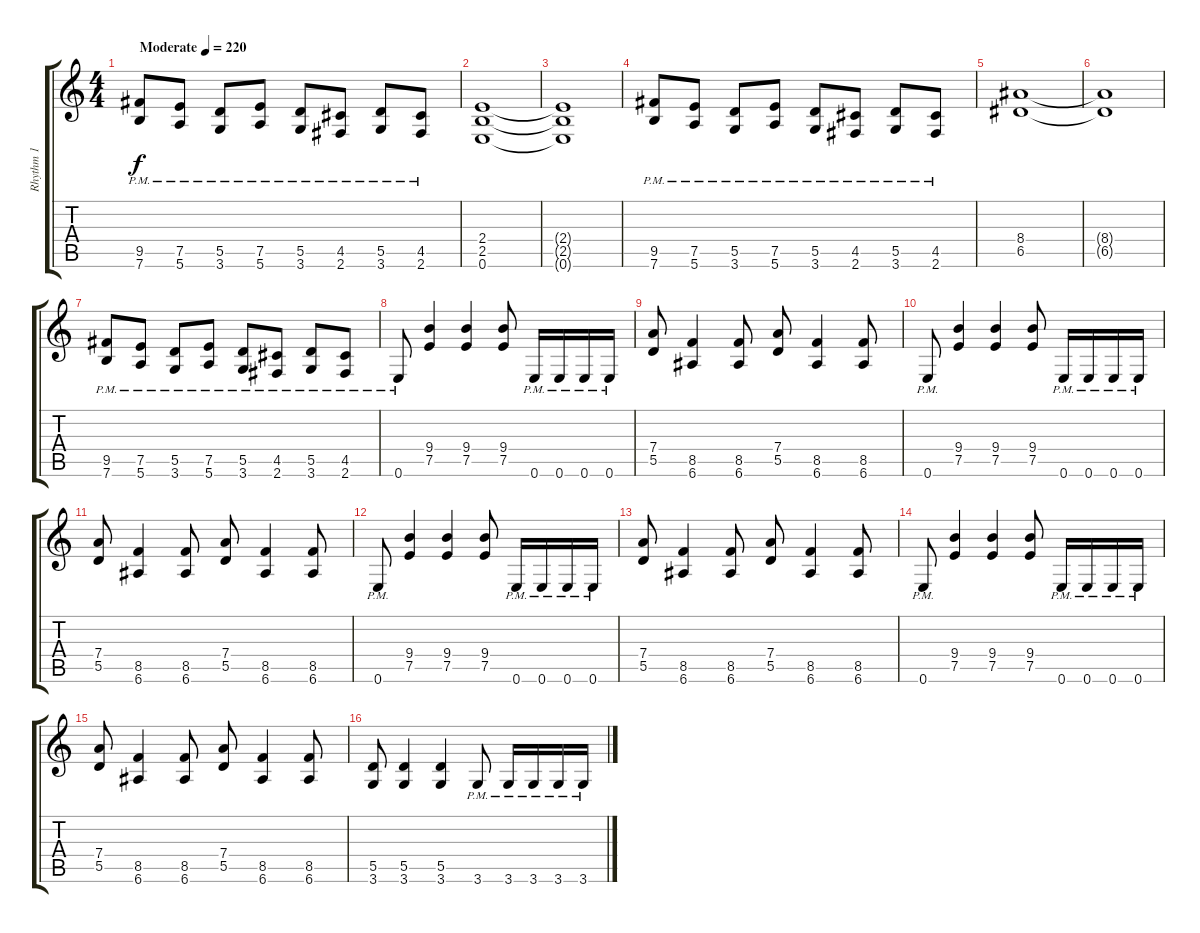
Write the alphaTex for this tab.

\track ("Rhythm 1" "Rhythm 1") {instrument distortionguitar}
\staff {score tabs}
\tuning (E4 B3 G3 D3 A2 E2) {hide}
\ts (4 4)
\tempo (220 "Moderate")
\clef g2
\ks c
(9.5{pm} 7.6{pm}).8{dy f instrument distortionguitar} (7.5{pm} 5.6{pm}).8 (5.5{pm} 3.6{pm}).8 (7.5{pm} 5.6{pm}).8 (5.5{pm} 3.6{pm}).8 (4.5{pm} 2.6{pm}).8 (5.5{pm} 3.6{pm}).8 (4.5{pm} 2.6{pm}).8 |
(2.4 2.5 0.6).1 |
(2.4{t} 2.5{t} 0.6{t}).1 |
(9.5{pm} 7.6{pm}).8 (7.5{pm} 5.6{pm}).8 (5.5{pm} 3.6{pm}).8 (7.5{pm} 5.6{pm}).8 (5.5{pm} 3.6{pm}).8 (4.5{pm} 2.6{pm}).8 (5.5{pm} 3.6{pm}).8 (4.5{pm} 2.6{pm}).8 |
(8.4 6.5).1 |
(8.4{t} 6.5{t}).1 |
(9.5{pm} 7.6{pm}).8 (7.5{pm} 5.6{pm}).8 (5.5{pm} 3.6{pm}).8 (7.5{pm} 5.6{pm}).8 (5.5{pm} 3.6{pm}).8 (4.5{pm} 2.6{pm}).8 (5.5{pm} 3.6{pm}).8 (4.5{pm} 2.6{pm}).8 |
0.6{pm}.8 (9.4 7.5).4 (9.4 7.5).4 (9.4 7.5).8 0.6{pm}.16 0.6{pm}.16 0.6{pm}.16 0.6{pm}.16 |
(7.4 5.5).8 (8.5 6.6).4 (8.5 6.6).8 (7.4 5.5).8 (8.5 6.6).4 (8.5 6.6).8 |
0.6{pm}.8 (9.4 7.5).4 (9.4 7.5).4 (9.4 7.5).8 0.6{pm}.16 0.6{pm}.16 0.6{pm}.16 0.6{pm}.16 |
(7.4 5.5).8 (8.5 6.6).4 (8.5 6.6).8 (7.4 5.5).8 (8.5 6.6).4 (8.5 6.6).8 |
0.6{pm}.8 (9.4 7.5).4 (9.4 7.5).4 (9.4 7.5).8 0.6{pm}.16 0.6{pm}.16 0.6{pm}.16 0.6{pm}.16 |
(7.4 5.5).8 (8.5 6.6).4 (8.5 6.6).8 (7.4 5.5).8 (8.5 6.6).4 (8.5 6.6).8 |
0.6{pm}.8 (9.4 7.5).4 (9.4 7.5).4 (9.4 7.5).8 0.6{pm}.16 0.6{pm}.16 0.6{pm}.16 0.6{pm}.16 |
(7.4 5.5).8 (8.5 6.6).4 (8.5 6.6).8 (7.4 5.5).8 (8.5 6.6).4 (8.5 6.6).8 |
(5.5 3.6).8 (5.5 3.6).4 (5.5 3.6).4 3.6{pm}.8 3.6{pm}.16 3.6{pm}.16 3.6{pm}.16 3.6{pm}.16
